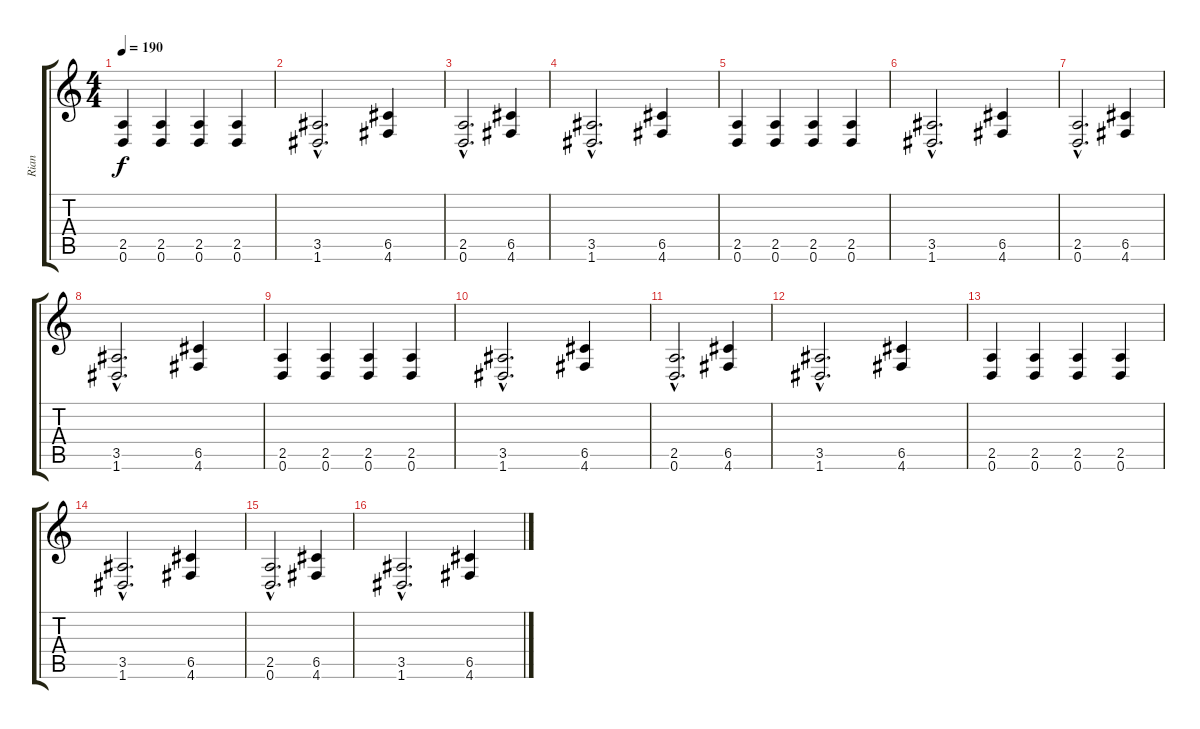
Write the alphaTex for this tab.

\track ("Rian" "Rian") {instrument distortionguitar}
\staff {score tabs}
\tuning (D4 A3 F3 C3 G2 D2) {hide}
\ts (4 4)
\tempo 190
\clef g2
\ks c
(2.5 0.6).4{dy f} (2.5 0.6).4 (2.5 0.6).4 (2.5 0.6).4 |
(3.5{hac} 1.6{hac}).2{d} (6.5 4.6).4 |
(2.5{hac} 0.6{hac}).2{d} (6.5 4.6).4 |
(3.5{hac} 1.6{hac}).2{d} (6.5 4.6).4 |
(2.5 0.6).4 (2.5 0.6).4 (2.5 0.6).4 (2.5 0.6).4 |
(3.5{hac} 1.6{hac}).2{d} (6.5 4.6).4 |
(2.5{hac} 0.6{hac}).2{d} (6.5 4.6).4 |
(3.5{hac} 1.6{hac}).2{d} (6.5 4.6).4 |
(2.5 0.6).4 (2.5 0.6).4 (2.5 0.6).4 (2.5 0.6).4 |
(3.5{hac} 1.6{hac}).2{d} (6.5 4.6).4 |
(2.5{hac} 0.6{hac}).2{d} (6.5 4.6).4 |
(3.5{hac} 1.6{hac}).2{d} (6.5 4.6).4 |
(2.5 0.6).4 (2.5 0.6).4 (2.5 0.6).4 (2.5 0.6).4 |
(3.5{hac} 1.6{hac}).2{d} (6.5 4.6).4 |
(2.5{hac} 0.6{hac}).2{d} (6.5 4.6).4 |
(3.5{hac} 1.6{hac}).2{d} (6.5 4.6).4
